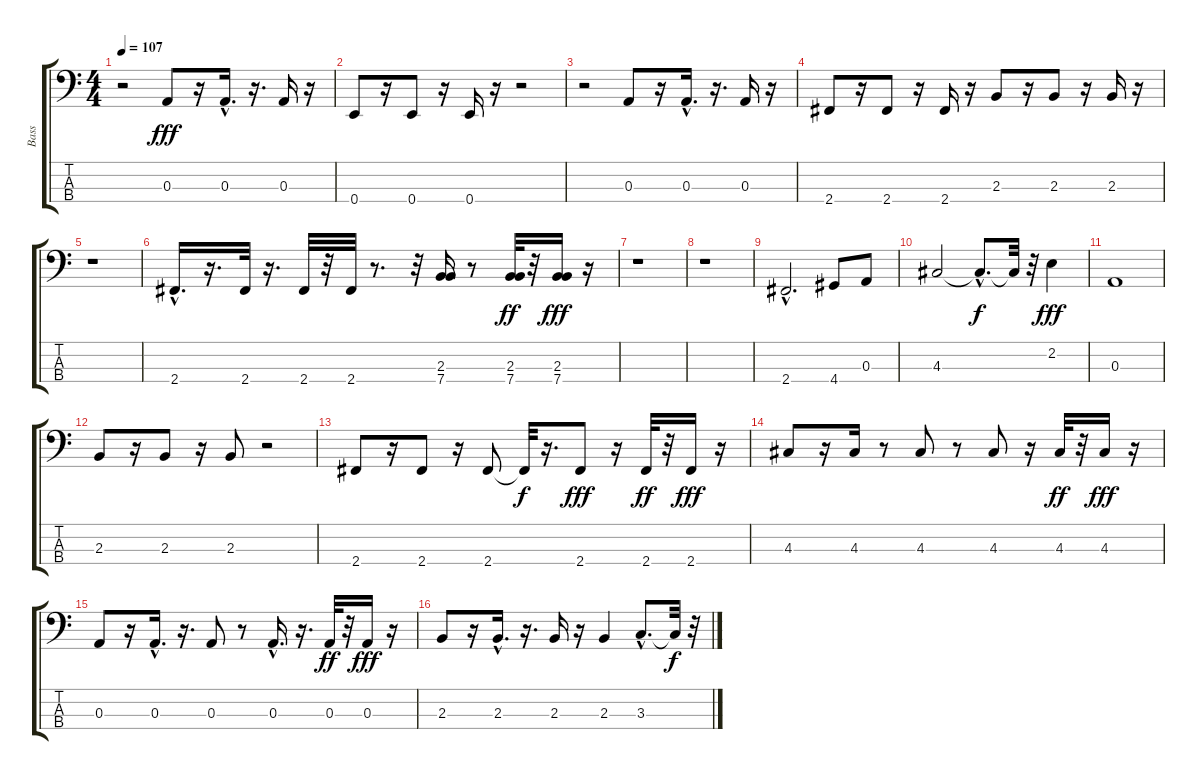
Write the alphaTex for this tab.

\track ("Bass" "Bass") {instrument fretlessbass}
\staff {score tabs}
\tuning (G2 D2 A1 E1) {hide}
\ts (4 4)
\tempo 107
\clef f4
\ks c
r.2{dy fff} 0.3.8 r.16 0.3{hac}.16{d} r.16{d} 0.3.16 r.16 |
0.4.8 r.16 0.4.8 r.16 0.4.16 r.16 r.2 |
r.2 0.3.8 r.16 0.3{hac}.16{d} r.16{d} 0.3.16 r.16 |
2.4.8 r.16 2.4.8 r.16 2.4.16 r.16 2.3.8 r.16 2.3.8 r.16 2.3.16 r.16 |
r.1 |
2.4{hac}.16{d} r.16{d} 2.4.32 r.16{d} 2.4.32 r.32 2.4.32 r.8{d} r.32 (2.3 7.4).16 r.8 (2.3 7.4).32{dy ff} r.32 (2.3 7.4).16{dy fff} r.16 |
r.1 |
r.1 |
2.4{hac}.2{d} 4.4.8 0.3.8 |
4.3.2 4.3{hac t}.8{d dy f} 4.3{t}.32 r.32 2.2.4{dy fff} |
0.3.1 |
2.3.8 r.16 2.3.8 r.16 2.3.8 r.2 |
2.4.8 r.16 2.4.8 r.16 2.4.8 2.4{t}.32{dy f} r.16{d} 2.4.8{dy fff} r.16 2.4.32{dy ff} r.32 2.4.16{dy fff} r.16 |
4.3.8 r.16 4.3.16 r.8 4.3.8 r.8 4.3.8 r.16 4.3.32{dy ff} r.32 4.3.16{dy fff} r.16 |
0.3.8 r.16 0.3{hac}.16{d} r.16{d} 0.3.8 r.8 0.3{hac}.16{d} r.16{d} 0.3.32{dy ff} r.32 0.3.16{dy fff} r.16 |
2.3.8 r.16 2.3{hac}.16{d} r.16{d} 2.3.16 r.16 2.3.4 3.3{hac}.8{d} 3.3{t}.32{dy f} r.32
